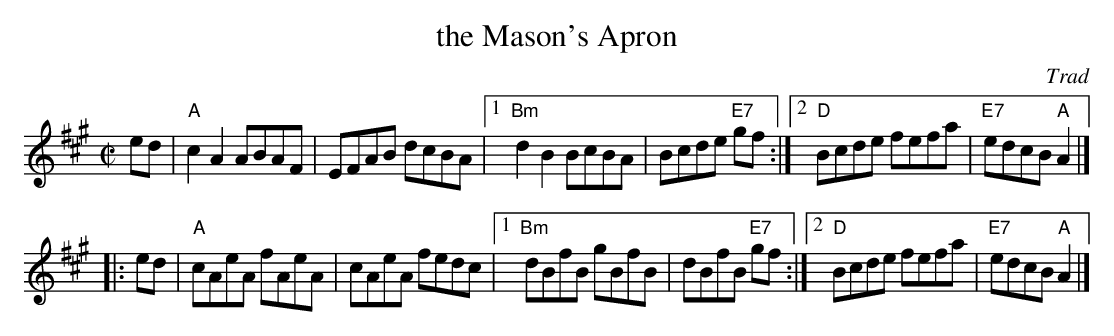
X:1
T: the Mason's Apron
O: Trad
M: C|
L: 1/8
K: A
   ed \
| "A"c2A2 ABAF | EFAB dcBA |1 "Bm"d2B2 BcBA | Bcde "E7"gf \
                          :|2 "D"Bcde fefa | "E7"edcB "A"A2 |]
|: ed \
| "A"cAeA fAeA | cAeA fedc |1 "Bm"dBfB gBfB | dBfB "E7"gf \
                          :|2 "D"Bcde fefa | "E7"edcB "A"A2 |]
